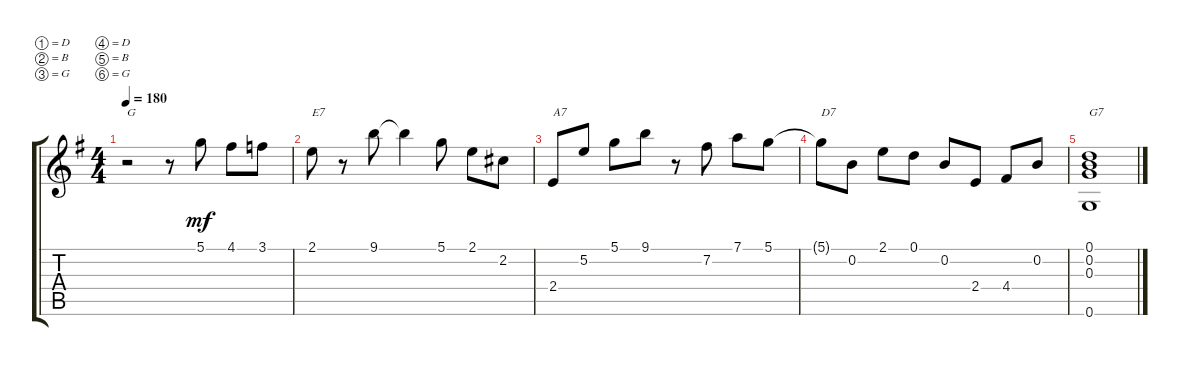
\defaultSystemsLayout 4
\bracketExtendMode groupsimilarinstruments
\singleTrackTrackNamePolicy hidden
\multiTrackTrackNamePolicy hidden
\otherSystemsTrackNameOrientation horizontal
\track ("Dobro" "Dobro") {solo instrument acousticguitarsteel}
\staff {score tabs}
\tuning (D4 B3 G3 D3 B2 G2)
\ts (4 4)
\scale
0.275082
\tempo 180
\accidentals auto
\clef g2
\ottava regular
\simile none
\ks g
r.2{txt "G" dy mf instrument acousticguitarsteel} r.8 5.1.8 4.1.8 3.1.8 |
\scale
0.243311 2.1.8{txt "E7"} r.8 9.1.8 9.1{t}.4 5.1.8 2.1.8 2.2.8 |
\scale
0.199387 2.4.8{txt "A7"} 5.2.8 5.1.8 9.1.8 r.8 7.2.8 7.1.8 5.1.8 |
\scale
0.202454 5.1{t}.8{txt "D7"} 0.2.8 2.1.8 0.1.8 0.2.8 2.4.8 4.4.8 0.2.8 |
\scale
0.0797546 (0.3 0.1 0.2 0.6).1{txt "G7"}
